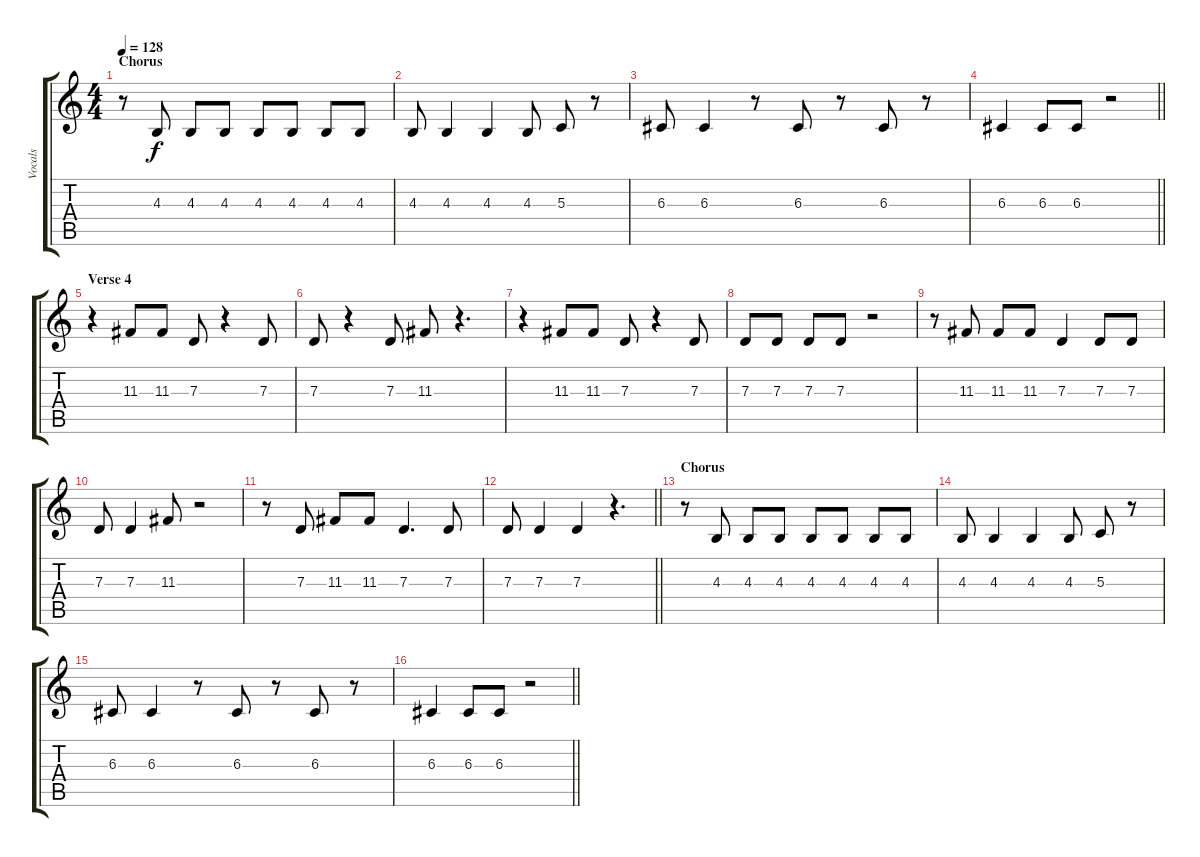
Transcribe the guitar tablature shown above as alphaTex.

\track ("Vocals" "Vocals") {instrument lead2sawtooth}
\staff {score tabs}
\tuning (E4 B3 G3 D3 A2 E2) {hide}
\ts (4 4)
\section ("" "Chorus")
\tempo 128
\clef g2
\ks c
r.8{dy f} 4.3.8 4.3.8 4.3.8 4.3.8 4.3.8 4.3.8 4.3.8 |
4.3.8 4.3.4 4.3.4 4.3.8 5.3.8 r.8 |
6.3.8 6.3.4 r.8 6.3.8 r.8 6.3.8 r.8 |
\barLineRight lightlight
6.3.4 6.3.8 6.3.8 r.2 |
\section ("" "Verse 4")
r.4 11.3.8 11.3.8 7.3.8 r.4 7.3.8 |
7.3.8 r.4 7.3.8 11.3.8 r.4{d} |
r.4 11.3.8 11.3.8 7.3.8 r.4 7.3.8 |
7.3.8 7.3.8 7.3.8 7.3.8 r.2 |
r.8 11.3.8 11.3.8 11.3.8 7.3.4 7.3.8 7.3.8 |
7.3.8 7.3.4 11.3.8 r.2 |
r.8 7.3.8 11.3.8 11.3.8 7.3.4{d} 7.3.8 |
\barLineRight lightlight
7.3.8 7.3.4 7.3.4 r.4{d} |
\section ("" "Chorus")
r.8 4.3.8 4.3.8 4.3.8 4.3.8 4.3.8 4.3.8 4.3.8 |
4.3.8 4.3.4 4.3.4 4.3.8 5.3.8 r.8 |
6.3.8 6.3.4 r.8 6.3.8 r.8 6.3.8 r.8 |
\barLineRight lightlight
6.3.4 6.3.8 6.3.8 r.2
